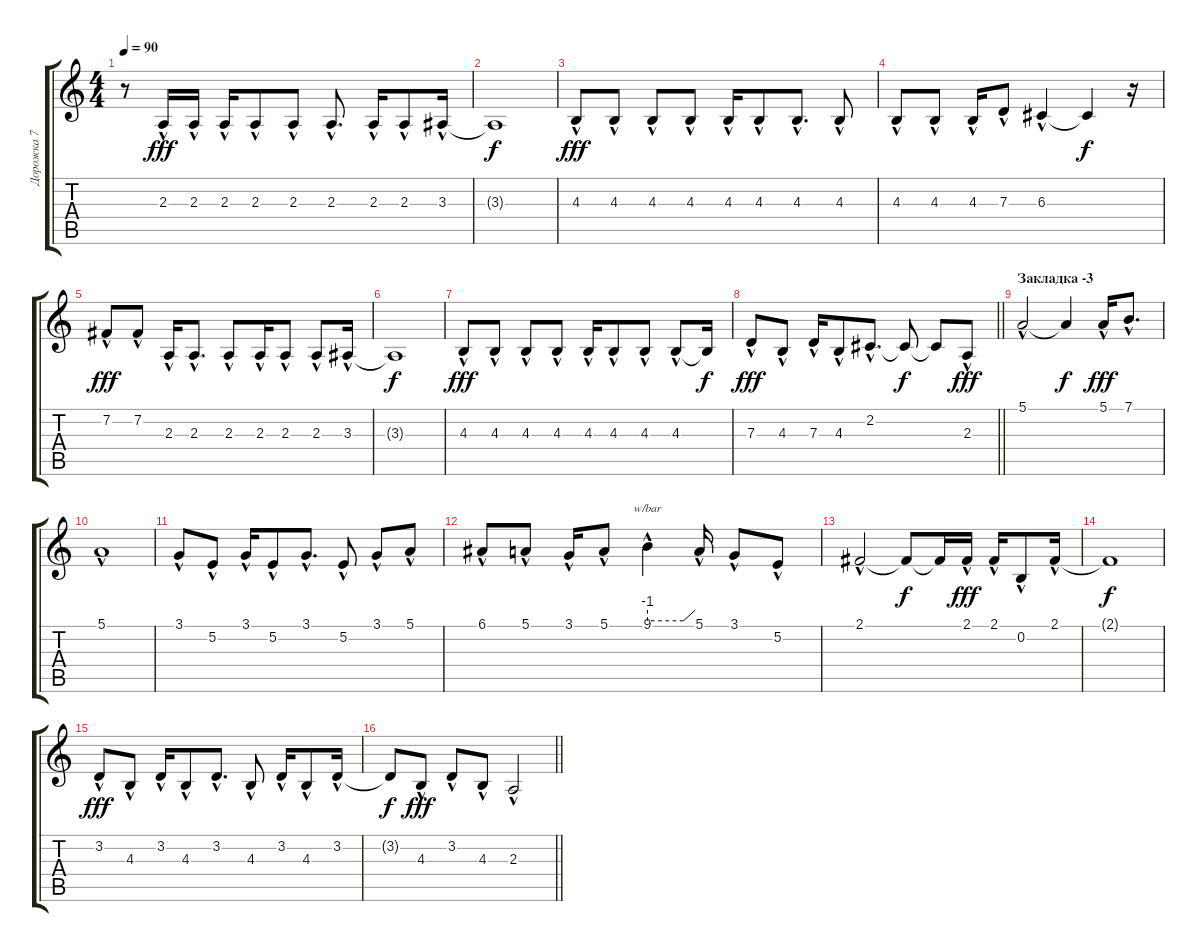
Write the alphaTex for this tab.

\track ("Дорожка 7" "Дорожка 7") {instrument electricgrandpiano}
\staff {score tabs}
\tuning (E4 B3 G3 D3 A2 E2) {hide}
\ts (4 4)
\tempo 90
\clef g2
\ks c
r.8{dy fff} 2.3{hac}.16 2.3{hac}.16 2.3{hac}.16 2.3{hac}.8 2.3{hac}.8 2.3{hac}.8{d} 2.3{hac}.16 2.3{hac}.8 3.3{hac}.16 |
3.3{t}.1{dy f} |
4.3{hac}.8{dy fff} 4.3{hac}.8 4.3{hac}.8 4.3{hac}.8 4.3{hac}.16 4.3{hac}.8 4.3{hac}.8{d} 4.3{hac}.8 |
4.3{hac}.8 4.3{hac}.8 4.3{hac}.16 7.3{hac}.8 6.3{hac}.4 6.3{t}.4{dy f} r.16 |
7.2{hac}.8{dy fff} 7.2{hac}.8 2.3{hac}.16 2.3{hac}.8{d} 2.3{hac}.8 2.3{hac}.16 2.3{hac}.8 2.3{hac}.8 3.3{hac}.16 |
3.3{t}.1{dy f} |
4.3{hac}.8{dy fff} 4.3{hac}.8 4.3{hac}.8 4.3{hac}.8 4.3{hac}.16 4.3{hac}.8 4.3{hac}.8 4.3{hac}.8 4.3{t}.16{dy f} |
\barLineRight lightlight
7.3{hac}.8{dy fff} 4.3{hac}.8 7.3{hac}.16 4.3{hac}.8 2.2{hac}.8{d} 2.2{t}.8{dy f} 2.2{t}.8 2.3{hac}.8{dy fff} |
\section ("" "Закладка -3")
5.1{hac}.2 5.1{t}.4{dy f} 5.1{hac}.16{dy fff} 7.1{hac}.8{d} |
5.1{hac}.1 |
3.1{hac}.8 5.2{hac}.8 3.1{hac}.16 5.2{hac}.8 3.1{hac}.8{d} 5.2{hac}.8 3.1{hac}.8 5.1{hac}.8 |
6.1{hac}.8 5.1{hac}.8 3.1{hac}.16 5.1{hac}.8 9.1{hac}.4{tbe (custom default 0 -4 45 -4 60 0)} 5.1{hac}.16 3.1{hac}.8 5.2{hac}.8 |
2.1{hac}.2 2.1{t}.8{dy f} 2.1{t}.16 2.1{hac}.16{dy fff} 2.1{hac}.16 0.2{hac}.8 2.1{hac}.16 |
2.1{t}.1{dy f} |
3.2{hac}.8{dy fff} 4.3{hac}.8 3.2{hac}.16 4.3{hac}.8 3.2{hac}.8{d} 4.3{hac}.8 3.2{hac}.16 4.3{hac}.8 3.2{hac}.16 |
\barLineRight lightlight
3.2{t}.8{dy f} 4.3{hac}.8{dy fff} 3.2{hac}.8 4.3{hac}.8 2.3{hac}.2
